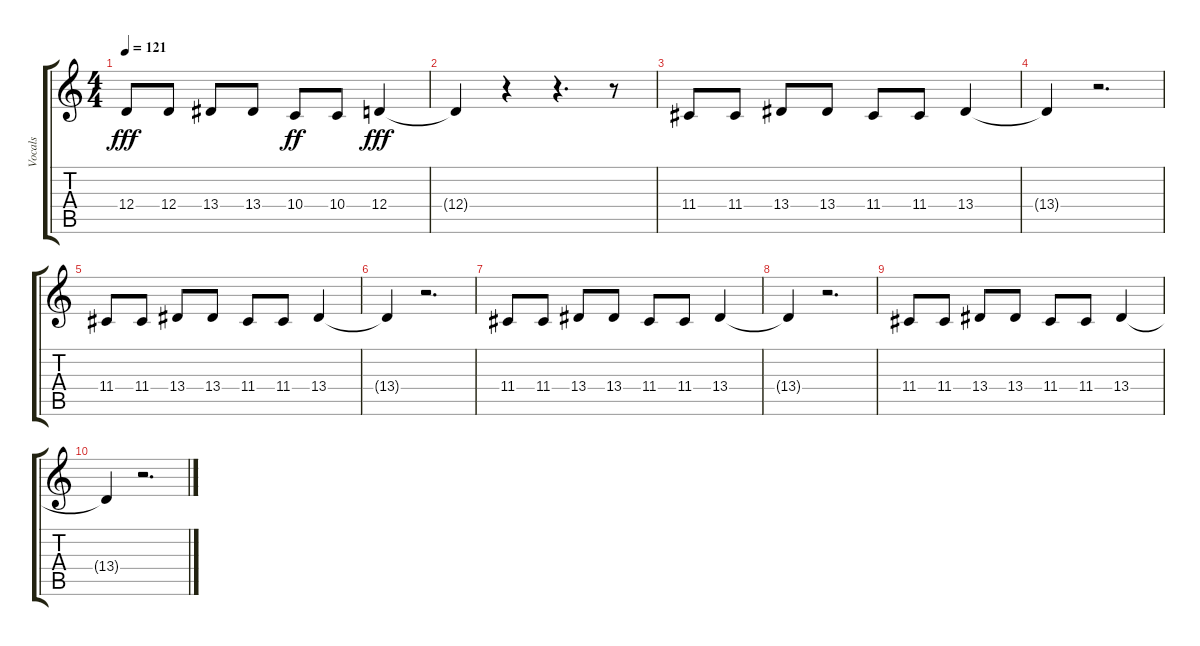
\track ("Vocals" "Vocals") {instrument tenorsax}
\staff {score tabs}
\tuning (E4 B3 G3 D3 A2 E2) {hide}
\ts (4 4)
\tempo 121
\clef g2
\ks c
12.4.8{dy fff} 12.4.8 13.4.8 13.4.8 10.4.8{dy ff} 10.4.8 12.4.4{dy fff} |
12.4{t}.4 r.4 r.4{d} r.8 |
11.4.8 11.4.8 13.4.8 13.4.8 11.4.8 11.4.8 13.4.4 |
13.4{t}.4 r.2{d} |
11.4.8 11.4.8 13.4.8 13.4.8 11.4.8 11.4.8 13.4.4 |
13.4{t}.4 r.2{d} |
11.4.8 11.4.8 13.4.8 13.4.8 11.4.8 11.4.8 13.4.4 |
13.4{t}.4 r.2{d} |
11.4.8 11.4.8 13.4.8 13.4.8 11.4.8 11.4.8 13.4.4 |
13.4{t}.4 r.2{d}
